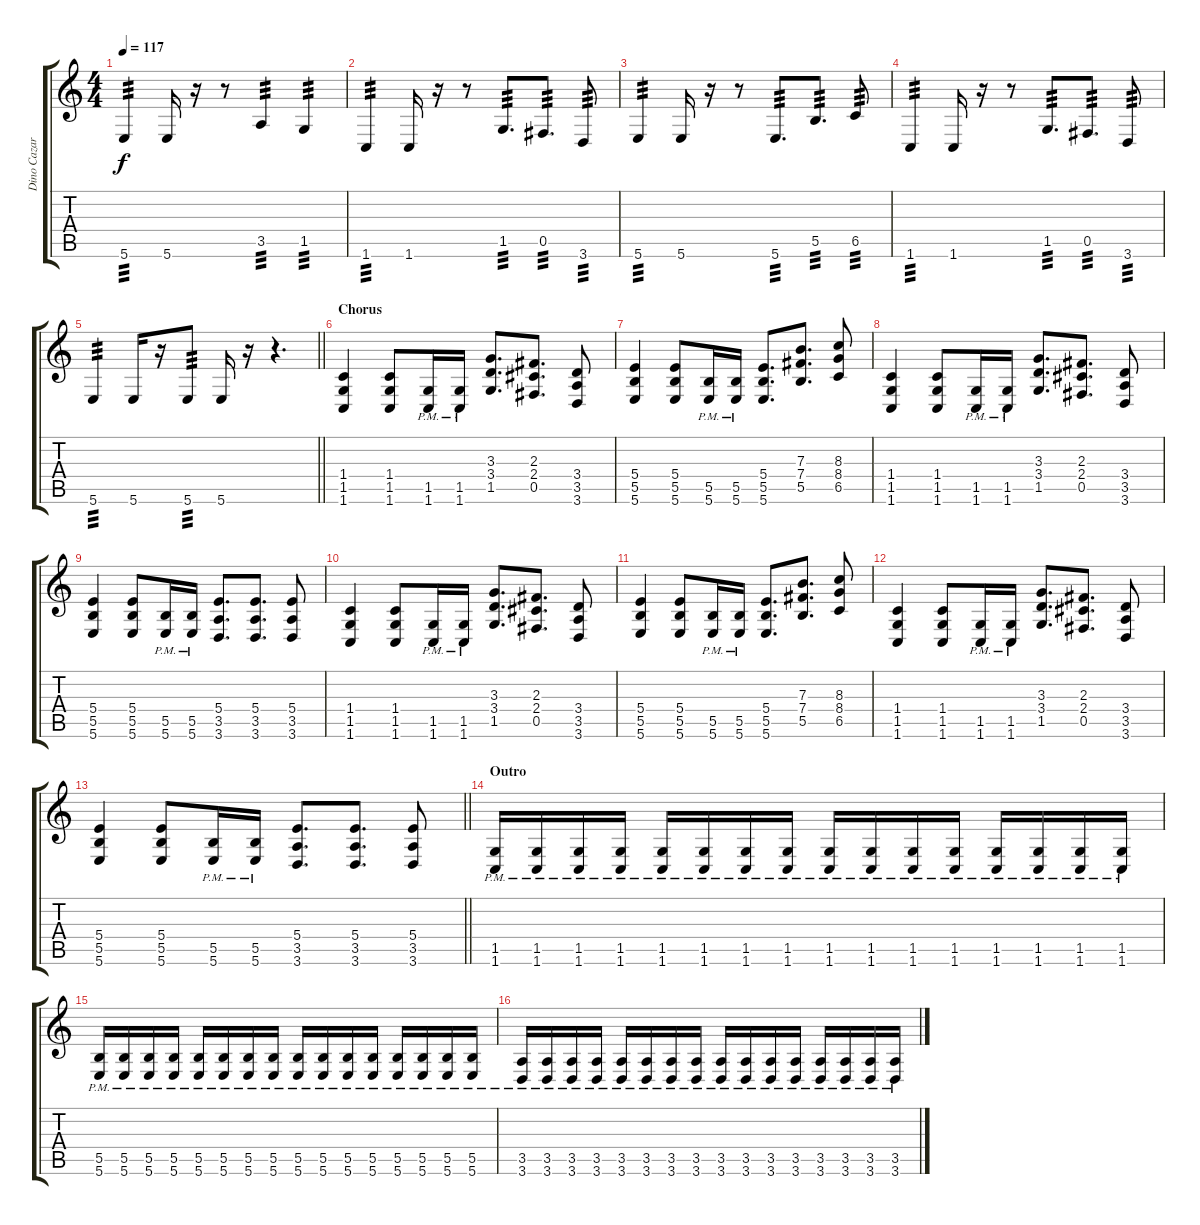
\track ("Dino Cazares (Lead)" "Dino Cazar") {instrument distortionguitar}
\staff {score tabs}
\tuning (Db4 Ab3 E3 B2 Gb2 B1) {hide}
\ts (4 4)
\tempo 117
\clef g2
\ks c
5.6.4{tp 3 dy f} 5.6.16 r.16 r.8 3.5.4{tp 3} 1.5.4{tp 3} |
1.6.4{tp 3} 1.6.16 r.16 r.8 1.5.8{d tp 3} 0.5.8{d tp 3} 3.6.8{tp 3} |
5.6.4{tp 3} 5.6.16 r.16 r.8 5.6.8{d tp 3} 5.5.8{d tp 3} 6.5.8{tp 3} |
1.6.4{tp 3} 1.6.16 r.16 r.8 1.5.8{d tp 3} 0.5.8{d tp 3} 3.6.8{tp 3} |
\barLineRight lightlight
5.6.4{tp 3} 5.6.16 r.16 5.6.8{tp 3} 5.6.16 r.16 r.4{d} |
\section ("" "Chorus")
(1.4 1.5 1.6).4{volume 13} (1.4 1.5 1.6).8 (1.5{pm} 1.6{pm}).16 (1.5{pm} 1.6{pm}).16 (3.3 3.4 1.5).8{d} (2.3 2.4 0.5).8{d} (3.4 3.5 3.6).8 |
(5.4 5.5 5.6).4 (5.4 5.5 5.6).8 (5.5{pm} 5.6{pm}).16 (5.5{pm} 5.6{pm}).16 (5.4 5.5 5.6).8{d} (7.3 7.4 5.5).8{d} (8.3 8.4 6.5).8 |
(1.4 1.5 1.6).4 (1.4 1.5 1.6).8 (1.5{pm} 1.6{pm}).16 (1.5{pm} 1.6{pm}).16 (3.3 3.4 1.5).8{d} (2.3 2.4 0.5).8{d} (3.4 3.5 3.6).8 |
(5.4 5.5 5.6).4 (5.4 5.5 5.6).8 (5.5{pm} 5.6{pm}).16 (5.5{pm} 5.6{pm}).16 (5.4 3.5 3.6).8{d} (5.4 3.5 3.6).8{d} (5.4 3.5 3.6).8 |
(1.4 1.5 1.6).4 (1.4 1.5 1.6).8 (1.5{pm} 1.6{pm}).16 (1.5{pm} 1.6{pm}).16 (3.3 3.4 1.5).8{d} (2.3 2.4 0.5).8{d} (3.4 3.5 3.6).8 |
(5.4 5.5 5.6).4 (5.4 5.5 5.6).8 (5.5{pm} 5.6{pm}).16 (5.5{pm} 5.6{pm}).16 (5.4 5.5 5.6).8{d} (7.3 7.4 5.5).8{d} (8.3 8.4 6.5).8 |
(1.4 1.5 1.6).4 (1.4 1.5 1.6).8 (1.5{pm} 1.6{pm}).16 (1.5{pm} 1.6{pm}).16 (3.3 3.4 1.5).8{d} (2.3 2.4 0.5).8{d} (3.4 3.5 3.6).8 |
\barLineRight lightlight
(5.4 5.5 5.6).4 (5.4 5.5 5.6).8 (5.5{pm} 5.6{pm}).16 (5.5{pm} 5.6{pm}).16 (5.4 3.5 3.6).8{d} (5.4 3.5 3.6).8{d} (5.4 3.5 3.6).8 |
\section ("" "Outro")
(1.5{pm} 1.6{pm}).16 (1.5{pm} 1.6{pm}).16 (1.5{pm} 1.6{pm}).16 (1.5{pm} 1.6{pm}).16 (1.5{pm} 1.6{pm}).16 (1.5{pm} 1.6{pm}).16 (1.5{pm} 1.6{pm}).16 (1.5{pm} 1.6{pm}).16 (1.5{pm} 1.6{pm}).16 (1.5{pm} 1.6{pm}).16 (1.5{pm} 1.6{pm}).16 (1.5{pm} 1.6{pm}).16 (1.5{pm} 1.6{pm}).16 (1.5{pm} 1.6{pm}).16 (1.5{pm} 1.6{pm}).16 (1.5{pm} 1.6{pm}).16 |
(5.5{pm} 5.6{pm}).16 (5.5{pm} 5.6{pm}).16 (5.5{pm} 5.6{pm}).16 (5.5{pm} 5.6{pm}).16 (5.5{pm} 5.6{pm}).16 (5.5{pm} 5.6{pm}).16 (5.5{pm} 5.6{pm}).16 (5.5{pm} 5.6{pm}).16 (5.5{pm} 5.6{pm}).16 (5.5{pm} 5.6{pm}).16 (5.5{pm} 5.6{pm}).16 (5.5{pm} 5.6{pm}).16 (5.5{pm} 5.6{pm}).16 (5.5{pm} 5.6{pm}).16 (5.5{pm} 5.6{pm}).16 (5.5{pm} 5.6{pm}).16 |
(3.5{pm} 3.6{pm}).16 (3.5{pm} 3.6{pm}).16 (3.5{pm} 3.6{pm}).16 (3.5{pm} 3.6{pm}).16 (3.5{pm} 3.6{pm}).16 (3.5{pm} 3.6{pm}).16 (3.5{pm} 3.6{pm}).16 (3.5{pm} 3.6{pm}).16 (3.5{pm} 3.6{pm}).16 (3.5{pm} 3.6{pm}).16 (3.5{pm} 3.6{pm}).16 (3.5{pm} 3.6{pm}).16 (3.5{pm} 3.6{pm}).16 (3.5{pm} 3.6{pm}).16 (3.5{pm} 3.6{pm}).16 (3.5{pm} 3.6{pm}).16
